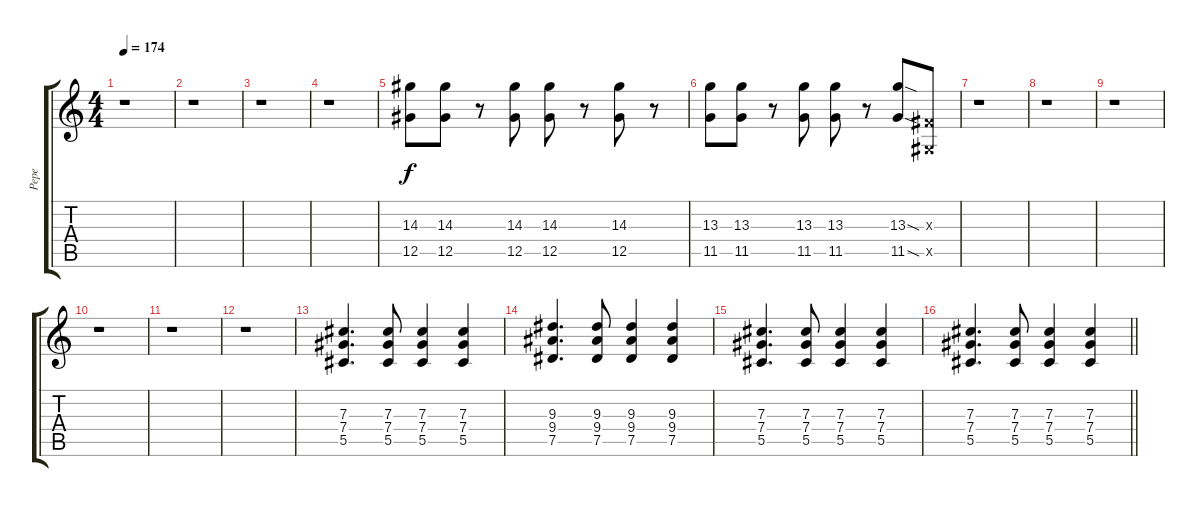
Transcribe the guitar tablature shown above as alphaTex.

\track ("Pepe" "Pepe") {instrument distortionguitar}
\staff {score tabs}
\tuning (Eb4 Bb3 Gb3 Db3 Ab2 Eb2) {hide}
\ts (4 4)
\tempo 174
\clef g2
\ks c
r.1{dy f} |
r.1 |
r.1 |
r.1 |
(14.3 12.5).8{volume 10} (14.3 12.5).8 r.8 (14.3 12.5).8 (14.3 12.5).8 r.8 (14.3 12.5).8 r.8 |
(13.3 11.5).8 (13.3 11.5).8 r.8 (13.3 11.5).8 (13.3 11.5).8 r.8 (13.3{sod} 11.5{sod}).8 (0.3{x} 0.5{x}).8 |
r.1 |
r.1 |
r.1 |
r.1 |
r.1 |
r.1 |
(7.3 7.4 5.5).4{d} (7.3 7.4 5.5).8 (7.3 7.4 5.5).4 (7.3 7.4 5.5).4 |
(9.3 9.4 7.5).4{d} (9.3 9.4 7.5).8 (9.3 9.4 7.5).4 (9.3 9.4 7.5).4 |
(7.3 7.4 5.5).4{d} (7.3 7.4 5.5).8 (7.3 7.4 5.5).4 (7.3 7.4 5.5).4 |
\barLineRight lightlight
(7.3 7.4 5.5).4{d} (7.3 7.4 5.5).8 (7.3 7.4 5.5).4 (7.3 7.4 5.5).4
